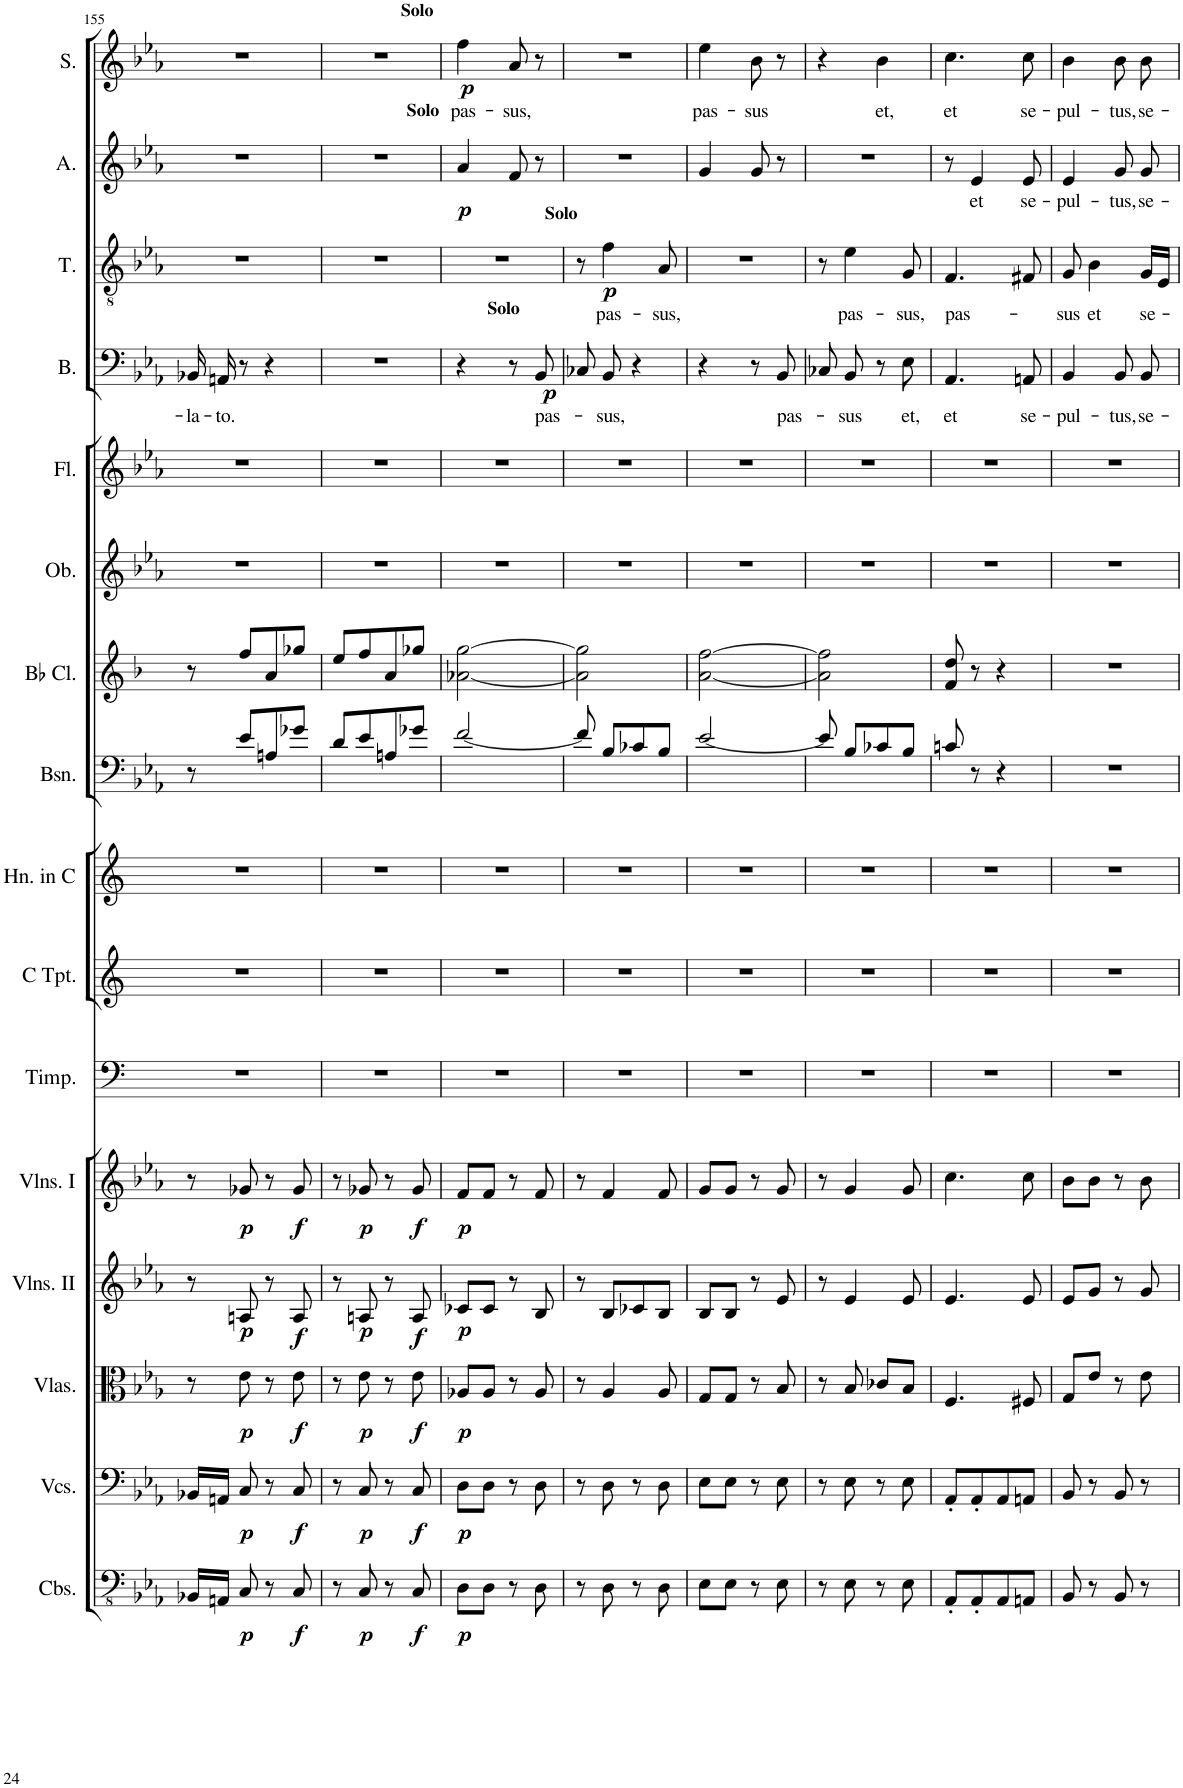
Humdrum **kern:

**kern	**dynam	**kern	**dynam	**kern	**dynam	**kern	**dynam	**kern	**dynam	**kern	**kern	**kern	**kern	**kern	**kern	**kern	**kern	**text	**dynam	**kern	**text	**dynam	**kern	**text	**dynam	**kern	**text	**dynam
*part16	*part16	*part15	*part15	*part14	*part14	*part13	*part13	*part12	*part12	*part11	*part10	*part9	*part8	*part7	*part6	*part5	*part4	*part4	*part4	*part3	*part3	*part3	*part2	*part2	*part2	*part1	*part1	*part1
*staff16	*staff16	*staff15	*staff15	*staff14	*staff14	*staff13	*staff13	*staff12	*staff12	*staff11	*staff10	*staff9	*staff8	*staff7	*staff6	*staff5	*staff4	*staff4	*staff4	*staff3	*staff3	*staff3	*staff2	*staff2	*staff2	*staff1	*staff1	*staff1
*I"Contrabasses	*	*I"Violoncellos	*	*I"Violas	*	*I"Violins II	*	*I"Violins I	*	*I"Timpani	*I"C Trumpet	*I"Horn in C	*I"Bassoon	*I"C Clarinet	*I"Oboe	*I"Flute	*I"Bass	*	*	*I"Tenor	*	*	*I"Alto	*	*	*I"Soprano	*	*
*I'Cbs.	*	*I'Vcs.	*	*I'Vlas.	*	*I'Vlns. II	*	*I'Vlns. I	*	*I'Timp.	*I'C Tpt.	*I'Hn. in C	*I'Bsn.	*I'C Cl.	*I'Ob.	*I'Fl.	*I'B.	*	*	*I'T.	*	*	*I'A.	*	*	*I'S.	*	*
!!LO:PB:g=z
*clefFv4	*	*clefF4	*	*clefC3	*	*clefG2	*	*clefG2	*	*clefF4	*clefG2	*clefG2	*clefF4	*clefG2	*clefG2	*clefG2	*clefF4	*	*	*clefGv2	*	*	*clefG2	*	*	*clefG2	*	*
*	*	*	*	*	*	*	*	*	*	*	*	*Trd4c7	*	*Trd1c2	*	*	*	*	*	*	*	*	*	*	*	*	*	*
*k[b-e-a-]	*	*k[b-e-a-]	*	*k[b-e-a-]	*	*k[b-e-a-]	*	*k[b-e-a-]	*	*k[]	*k[]	*k[]	*k[b-e-a-]	*k[b-]	*k[b-e-a-]	*k[b-e-a-]	*k[b-e-a-]	*	*	*k[b-e-a-]	*	*	*k[b-e-a-]	*	*	*k[b-e-a-]	*	*
*M2/4	*	*M2/4	*	*M2/4	*	*M2/4	*	*M2/4	*	*M2/4	*M2/4	*M2/4	*M2/4	*M2/4	*M2/4	*M2/4	*M2/4	*	*	*M2/4	*	*	*M2/4	*	*	*M2/4	*	*
=155	=155	=155	=155	=155	=155	=155	=155	=155	=155	=155	=155	=155	=155	=155	=155	=155	=155	=155	=155	=155	=155	=155	=155	=155	=155	=155	=155	=155
!	!	!	!	!	!	!	!	!	!	!	!	!	!	!	!	!	!	!LO:LY:b	!	!	!	!	!	!	!	!	!	!
16BBB-X/LL	.	16BB-X/LL	.	8r	.	8r	.	8r	.	2r	2r	2r	8r	8r	2r	2r	16BB-X/LL	-la-	.	2r	.	.	2r	.	.	2r	.	.
!	!	!	!	!	!	!	!	!	!	!	!	!	!	!	!	!	!	!LO:LY:b	!	!	!	!	!	!	!	!	!	!
16AAAn/JJ	.	16AAn/JJ	.	.	.	.	.	.	.	.	.	.	.	.	.	.	16AAn/JJ	-to.	.	.	.	.	.	.	.	.	.	.
!	!LO:DY:b	!	!LO:DY:b	!	!LO:DY:b	!	!LO:DY:b	!	!LO:DY:b	!	!	!	!	!	!	!	!	!	!	!	!	!	!	!	!	!	!	!
8CC/	p	8C/	p	8e-\	p	8An/	p	8g-X/	p	.	.	.	8e-/L	8ff/L	.	.	8r	.	.	.	.	.	.	.	.	.	.	.
8r	.	8r	.	8r	.	8r	.	8r	.	.	.	.	8An/	8a/	.	.	4r	.	.	.	.	.	.	.	.	.	.	.
!	!LO:DY:b	!	!LO:DY:b	!	!LO:DY:b	!	!LO:DY:b	!	!LO:DY:b	!	!	!	!	!	!	!	!	!	!	!	!	!	!	!	!	!	!	!
8CC/	f	8C/	f	8e-\	f	8A/	f	8g-/	f	.	.	.	8g-X/J	8gg-X/J	.	.	.	.	.	.	.	.	.	.	.	.	.	.
=156	=156	=156	=156	=156	=156	=156	=156	=156	=156	=156	=156	=156	=156	=156	=156	=156	=156	=156	=156	=156	=156	=156	=156	=156	=156	=156	=156	=156
8r	.	8r	.	8r	.	8r	.	8r	.	2r	2r	2r	8d/L	8ee/L	2r	2r	2r	.	.	2r	.	.	2r	.	.	2r	.	.
!	!LO:DY:b	!	!LO:DY:b	!	!LO:DY:b	!	!LO:DY:b	!	!LO:DY:b	!	!	!	!	!	!	!	!	!	!	!	!	!	!	!	!	!	!	!
8CC/	p	8C/	p	8e-\	p	8An/	p	8g-X/	p	.	.	.	8e-/	8ff/	.	.	.	.	.	.	.	.	.	.	.	.	.	.
8r	.	8r	.	8r	.	8r	.	8r	.	.	.	.	8An/	8a/	.	.	.	.	.	.	.	.	.	.	.	.	.	.
!	!LO:DY:b	!	!LO:DY:b	!	!LO:DY:b	!	!LO:DY:b	!	!LO:DY:b	!	!	!	!	!	!	!	!	!	!	!	!	!	!	!	!	!	!	!
8CC/	f	8C/	f	8e-\	f	8A/	f	8g-/	f	.	.	.	8g-X/J	8gg-X/J	.	.	.	.	.	.	.	.	.	.	.	.	.	.
=157	=157	=157	=157	=157	=157	=157	=157	=157	=157	=157	=157	=157	=157	=157	=157	=157	=157	=157	=157	=157	=157	=157	=157	=157	=157	=157	=157	=157
!	!	!	!	!	!	!	!	!	!	!	!	!	!	!	!	!	!	!	!	!	!	!	!	!	!	!LO:TX:a:B:t=Solo	!	!
!	!	!	!	!	!	!	!	!	!	!	!	!	!	!	!	!	!	!	!	!	!	!	!LO:TX:a:B:t=Solo	!	!	!	!	!
!	!LO:DY:b	!	!LO:DY:b	!	!LO:DY:b	!	!LO:DY:b	!	!LO:DY:b	!	!	!	!	!	!	!	!	!	!	!	!	!	!	!	!LO:DY:b	!	!LO:LY:b	!LO:DY:b
8DD\L	p	8D\L	p	8A-X/L	p	8c-X/L	p	8f/L	p	2r	2r	2r	[2f/	[2a-X\ [2gg\	2r	2r	4r	.	.	2r	.	.	4a-/	.	p	4ff\	pas-	p
8DD\J	.	8D\J	.	8A-/J	.	8c-/J	.	8f/J	.	.	.	.	.	.	.	.	.	.	.	.	.	.	.	.	.	.	.	.
!	!	!	!	!	!	!	!	!	!	!	!	!	!	!	!	!	!	!	!	!	!	!	!	!	!	!	!LO:LY:b	!
8r	.	8r	.	8r	.	8r	.	8r	.	.	.	.	.	.	.	.	8r	.	.	.	.	.	8f/	.	.	8a-/	-sus,	.
!	!	!	!	!	!	!	!	!	!	!	!	!	!	!	!	!	!LO:TX:a:B:t=Solo	!	!	!	!	!	!	!	!	!	!	!
!	!	!	!	!	!	!	!	!	!	!	!	!	!	!	!	!	!	!LO:LY:b	!LO:DY:b	!	!	!	!	!	!	!	!	!
8DD\	.	8D\	.	8A-/	.	8B-/	.	8f/	.	.	.	.	.	.	.	.	8BB-/	pas-	p	.	.	.	8r	.	.	8r	.	.
=158	=158	=158	=158	=158	=158	=158	=158	=158	=158	=158	=158	=158	=158	=158	=158	=158	=158	=158	=158	=158	=158	=158	=158	=158	=158	=158	=158	=158
8r	.	8r	.	8r	.	8r	.	8r	.	2r	2r	2r	8f/]	2a-\] 2gg\]	2r	2r	8C-X/L	.	.	8r	.	.	2r	.	.	2r	.	.
!	!	!	!	!	!	!	!	!	!	!	!	!	!	!	!	!	!	!	!	!LO:TX:a:B:t=Solo	!	!	!	!	!	!	!	!
!	!	!	!	!	!	!	!	!	!	!	!	!	!	!	!	!	!	!LO:LY:b	!	!	!LO:LY:b	!LO:DY:b	!	!	!	!	!	!
8DD\	.	8D\	.	4A-/	.	8B-/L	.	4f/	.	.	.	.	8B-/L	.	.	.	8BB-/J	-sus,	.	4f\	pas-	p	.	.	.	.	.	.
8r	.	8r	.	.	.	8c-X/	.	.	.	.	.	.	8c-X/	.	.	.	4r	.	.	.	.	.	.	.	.	.	.	.
!	!	!	!	!	!	!	!	!	!	!	!	!	!	!	!	!	!	!	!	!	!LO:LY:b	!	!	!	!	!	!	!
8DD\	.	8D\	.	8A-/	.	8B-/J	.	8f/	.	.	.	.	8B-/J	.	.	.	.	.	.	8A-/	-sus,	.	.	.	.	.	.	.
=159	=159	=159	=159	=159	=159	=159	=159	=159	=159	=159	=159	=159	=159	=159	=159	=159	=159	=159	=159	=159	=159	=159	=159	=159	=159	=159	=159	=159
!	!	!	!	!	!	!	!	!	!	!	!	!	!	!	!	!	!	!	!	!	!	!	!	!	!	!	!LO:LY:b	!
8EE-\L	.	8E-\L	.	8G/L	.	8B-/L	.	8g/L	.	2r	2r	2r	[2e-/	[2a\ [2ff\	2r	2r	4r	.	.	2r	.	.	4g/	.	.	4ee-\	pas-	.
8EE-\J	.	8E-\J	.	8G/J	.	8B-/J	.	8g/J	.	.	.	.	.	.	.	.	.	.	.	.	.	.	.	.	.	.	.	.
!	!	!	!	!	!	!	!	!	!	!	!	!	!	!	!	!	!	!	!	!	!	!	!	!	!	!	!LO:LY:b	!
8r	.	8r	.	8r	.	8r	.	8r	.	.	.	.	.	.	.	.	8r	.	.	.	.	.	8g/	.	.	8b-\	-sus	.
!	!	!	!	!	!	!	!	!	!	!	!	!	!	!	!	!	!	!LO:LY:b	!	!	!	!	!	!	!	!	!	!
8EE-\	.	8E-\	.	8B-/	.	8e-/	.	8g/	.	.	.	.	.	.	.	.	8BB-/	pas-	.	.	.	.	8r	.	.	8r	.	.
=160	=160	=160	=160	=160	=160	=160	=160	=160	=160	=160	=160	=160	=160	=160	=160	=160	=160	=160	=160	=160	=160	=160	=160	=160	=160	=160	=160	=160
8r	.	8r	.	8r	.	8r	.	8r	.	2r	2r	2r	8e-/]	2a\] 2ff\]	2r	2r	8C-X/L	.	.	8r	.	.	2r	.	.	4r	.	.
!	!	!	!	!	!	!	!	!	!	!	!	!	!	!	!	!	!	!LO:LY:b	!	!	!LO:LY:b	!	!	!	!	!	!	!
8EE-\	.	8E-\	.	8B-/	.	4e-/	.	4g/	.	.	.	.	8B-/L	.	.	.	8BB-/J	-sus	.	4e-\	pas-	.	.	.	.	.	.	.
!	!	!	!	!	!	!	!	!	!	!	!	!	!	!	!	!	!	!	!	!	!	!	!	!	!	!	!LO:LY:b	!
8r	.	8r	.	8c-X/L	.	.	.	.	.	.	.	.	8c-X/	.	.	.	8r	.	.	.	.	.	.	.	.	4b-\	et,	.
!	!	!	!	!	!	!	!	!	!	!	!	!	!	!	!	!	!	!LO:LY:b	!	!	!LO:LY:b	!	!	!	!	!	!	!
8EE-\	.	8E-\	.	8B-/J	.	8e-/	.	8g/	.	.	.	.	8B-/J	.	.	.	8E-\	et,	.	8G/	-sus,	.	.	.	.	.	.	.
=161	=161	=161	=161	=161	=161	=161	=161	=161	=161	=161	=161	=161	=161	=161	=161	=161	=161	=161	=161	=161	=161	=161	=161	=161	=161	=161	=161	=161
!	!	!	!	!	!	!	!	!	!	!	!	!	!	!	!	!	!	!LO:LY:b	!	!	!LO:LY:b	!	!	!	!	!	!LO:LY:b	!
8AAA-'/L	.	8AA-'/L	.	4.F/	.	4.e-/	.	4.cc\	.	2r	2r	2r	8cn/	8f/ 8dd/	2r	2r	4.AA-/	et	.	4.F/	pas-	.	8r	.	.	4.cc\	et	.
!	!	!	!	!	!	!	!	!	!	!	!	!	!	!	!	!	!	!	!	!	!	!	!	!LO:LY:b	!	!	!	!
8AAA-'/	.	8AA-'/	.	.	.	.	.	.	.	.	.	.	8r	8r	.	.	.	.	.	.	.	.	4e-/	et	.	.	.	.
8AAA-/	.	8AA-/	.	.	.	.	.	.	.	.	.	.	4r	4r	.	.	.	.	.	.	.	.	.	.	.	.	.	.
!	!	!	!	!	!	!	!	!	!	!	!	!	!	!	!	!	!	!LO:LY:b	!	!	!	!	!	!LO:LY:b	!	!	!LO:LY:b	!
8AAAn/J	.	8AAn/J	.	8F#X/	.	8e-/	.	8cc\	.	.	.	.	.	.	.	.	8AAn/	se-	.	8F#X/	.	.	8e-/	se-	.	8cc\	se-	.
=162	=162	=162	=162	=162	=162	=162	=162	=162	=162	=162	=162	=162	=162	=162	=162	=162	=162	=162	=162	=162	=162	=162	=162	=162	=162	=162	=162	=162
!	!	!	!	!	!	!	!	!	!	!	!	!	!	!	!	!	!	!LO:LY:b	!	!	!LO:LY:b	!	!	!LO:LY:b	!	!	!LO:LY:b	!
8BBB-/	.	8BB-/	.	8G/L	.	8e-/L	.	8b-\L	.	2r	2r	2r	2r	2r	2r	2r	4BB-/	-pul-	.	8G/	-sus	.	4e-/	-pul-	.	4b-\	-pul-	.
!	!	!	!	!	!	!	!	!	!	!	!	!	!	!	!	!	!	!	!	!	!LO:LY:b	!	!	!	!	!	!	!
8r	.	8r	.	8e-/J	.	8g/J	.	8b-\J	.	.	.	.	.	.	.	.	.	.	.	4B-\	et	.	.	.	.	.	.	.
!	!	!	!	!	!	!	!	!	!	!	!	!	!	!	!	!	!	!LO:LY:b	!	!	!	!	!	!LO:LY:b	!	!	!LO:LY:b	!
8BBB-/	.	8BB-/	.	8r	.	8r	.	8r	.	.	.	.	.	.	.	.	8BB-/L	-tus,	.	.	.	.	8g/L	-tus,	.	8b-\L	-tus,	.
!	!	!	!	!	!	!	!	!	!	!	!	!	!	!	!	!	!	!LO:LY:b	!	!	!LO:LY:b	!	!	!LO:LY:b	!	!	!LO:LY:b	!
8r	.	8r	.	8e-\	.	8g/	.	8b-\	.	.	.	.	.	.	.	.	8BB-/J	se-	.	16G/LL	se-	.	8g/J	se-	.	8b-\J	se-	.
.	.	.	.	.	.	.	.	.	.	.	.	.	.	.	.	.	.	.	.	16E-/JJ	.	.	.	.	.	.	.	.
=	=	=	=	=	=	=	=	=	=	=	=	=	=	=	=	=	=	=	=	=	=	=	=	=	=	=	=	=
*-	*-	*-	*-	*-	*-	*-	*-	*-	*-	*-	*-	*-	*-	*-	*-	*-	*-	*-	*-	*-	*-	*-	*-	*-	*-	*-	*-	*-
